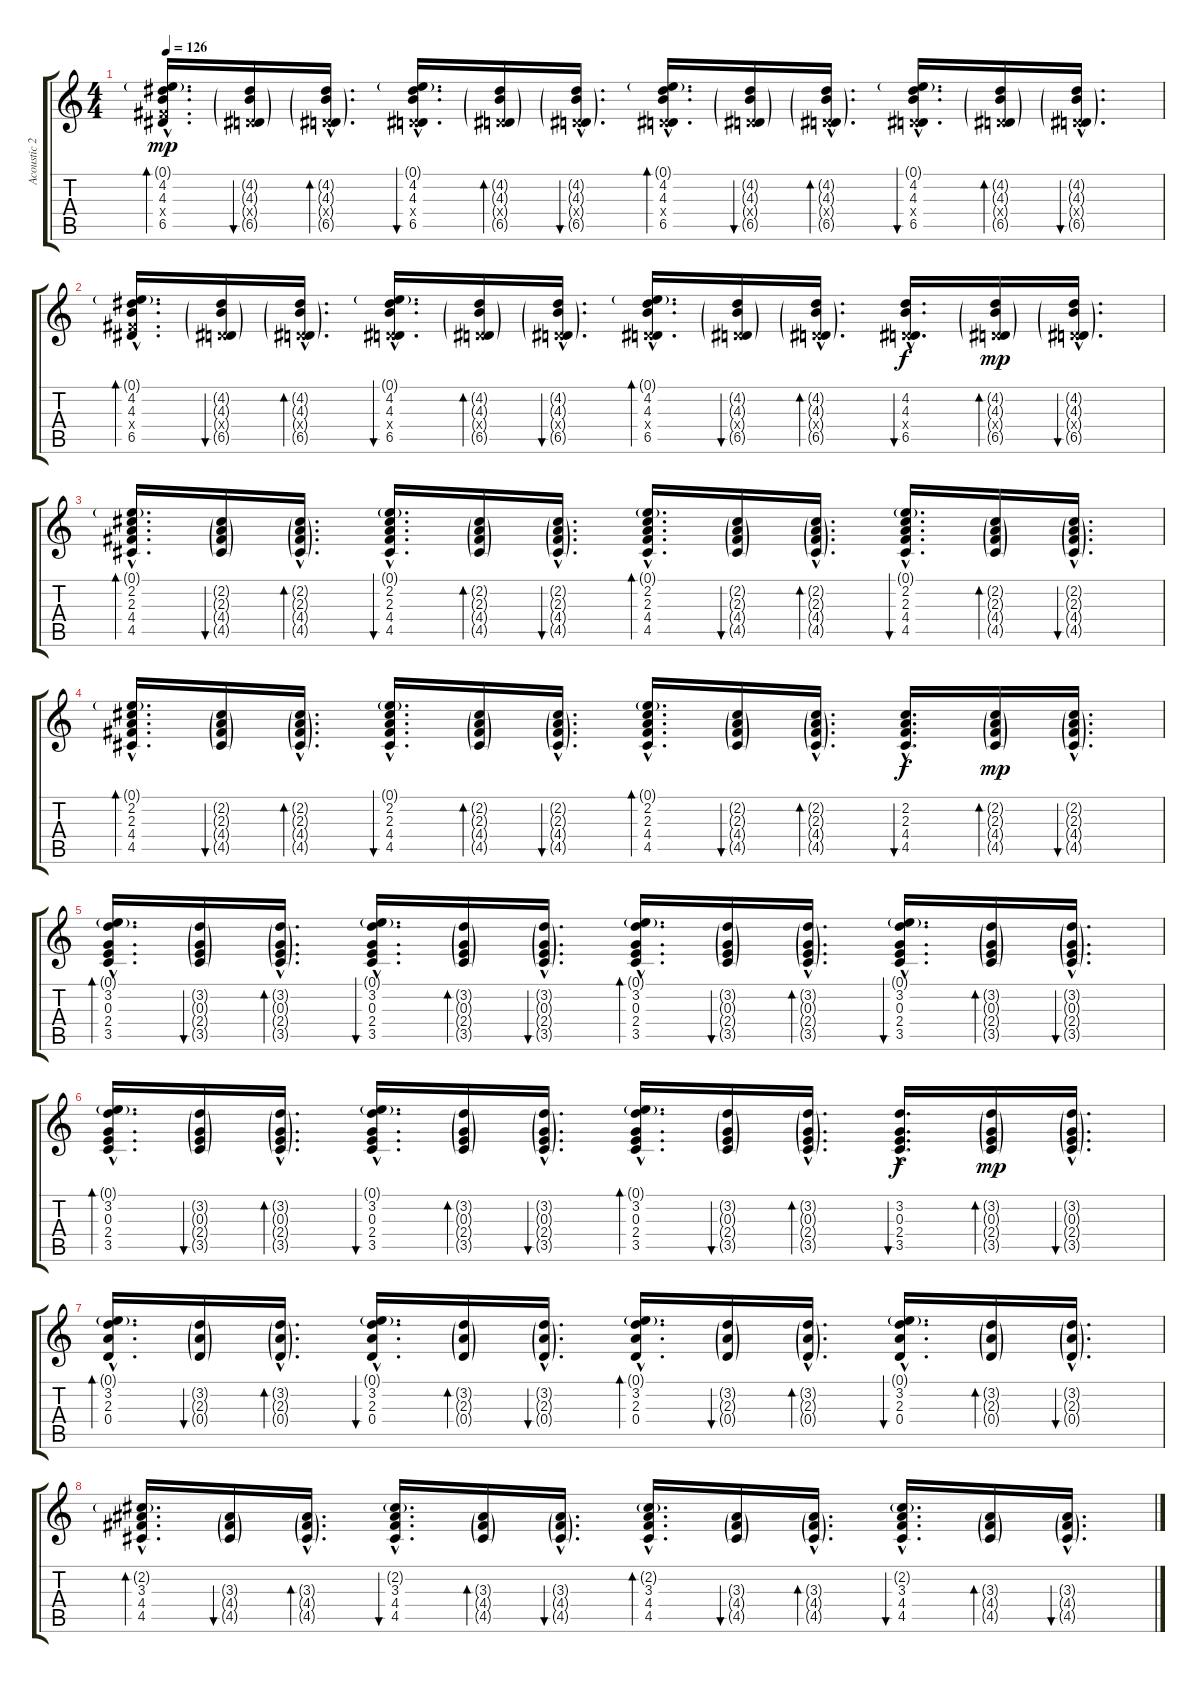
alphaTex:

\track ("Acoustic 2" "Acoustic 2") {instrument acousticguitarsteel}
\staff {score tabs}
\tuning (E4 B3 G3 D3 A2 E2) {hide}
\ts (4 4)
\tempo 126
\clef g2
\ks c
(0.1{g hac} 4.2{hac} 4.3{hac} 4.4{hac x} 6.5{hac}).16{d bd 60 dy mp instrument acousticguitarsteel} (4.2{g} 4.3{g} 0.4{g x} 6.5{g}).16{bu 60} (4.2{g hac} 4.3{g hac} 0.4{g hac x} 6.5{g hac}).16{d bd 60} (0.1{g hac} 4.2{hac} 4.3{hac} 0.4{hac x} 6.5{hac}).16{d bu 60} (4.2{g} 4.3{g} 0.4{g x} 6.5{g}).16{bd 60} (4.2{g hac} 4.3{g hac} 0.4{g hac x} 6.5{g hac}).16{d bu 60} (0.1{g hac} 4.2{hac} 4.3{hac} 0.4{hac x} 6.5{hac}).16{d bd 60} (4.2{g} 4.3{g} 0.4{g x} 6.5{g}).16{bu 60} (4.2{g hac} 4.3{g hac} 0.4{g hac x} 6.5{g hac}).16{d bd 60} (0.1{g hac} 4.2{hac} 4.3{hac} 0.4{hac x} 6.5{hac}).16{d bu 60} (4.2{g} 4.3{g} 0.4{g x} 6.5{g}).16{bd 60} (4.2{g hac} 4.3{g hac} 0.4{g hac x} 6.5{g hac}).16{d bu 60} |
(0.1{g hac} 4.2{hac} 4.3{hac} 4.4{hac x} 6.5{hac}).16{d bd 60} (4.2{g} 4.3{g} 0.4{g x} 6.5{g}).16{bu 60} (4.2{g hac} 4.3{g hac} 0.4{g hac x} 6.5{g hac}).16{d bd 60} (0.1{g hac} 4.2{hac} 4.3{hac} 0.4{hac x} 6.5{hac}).16{d bu 60} (4.2{g} 4.3{g} 0.4{g x} 6.5{g}).16{bd 60} (4.2{g hac} 4.3{g hac} 0.4{g hac x} 6.5{g hac}).16{d bu 60} (0.1{g hac} 4.2{hac} 4.3{hac} 0.4{hac x} 6.5{hac}).16{d bd 60} (4.2{g} 4.3{g} 0.4{g x} 6.5{g}).16{bu 60} (4.2{g hac} 4.3{g hac} 0.4{g hac x} 6.5{g hac}).16{d bd 60} (4.2{hac} 4.3{hac} 0.4{hac x} 6.5{hac}).16{d bu 60 dy f} (4.2{g} 4.3{g} 0.4{g x} 6.5{g}).16{bd 60 dy mp} (4.2{g hac} 4.3{g hac} 0.4{g hac x} 6.5{g hac}).16{d bu 60} |
(0.1{g hac} 2.2{hac} 2.3{hac} 4.4{hac} 4.5{hac}).16{d bd 60} (2.2{g} 2.3{g} 4.4{g} 4.5{g}).16{bu 60} (2.2{g hac} 2.3{g hac} 4.4{g hac} 4.5{g hac}).16{d bd 60} (0.1{g hac} 2.2{hac} 2.3{hac} 4.4{hac} 4.5{hac}).16{d bu 60} (2.2{g} 2.3{g} 4.4{g} 4.5{g}).16{bd 60} (2.2{g hac} 2.3{g hac} 4.4{g hac} 4.5{g hac}).16{d bu 60} (0.1{g hac} 2.2{hac} 2.3{hac} 4.4{hac} 4.5{hac}).16{d bd 60} (2.2{g} 2.3{g} 4.4{g} 4.5{g}).16{bu 60} (2.2{g hac} 2.3{g hac} 4.4{g hac} 4.5{g hac}).16{d bd 60} (0.1{g hac} 2.2{hac} 2.3{hac} 4.4{hac} 4.5{hac}).16{d bu 60} (2.2{g} 2.3{g} 4.4{g} 4.5{g}).16{bd 60} (2.2{g hac} 2.3{g hac} 4.4{g hac} 4.5{g hac}).16{d bu 60} |
(0.1{g hac} 2.2{hac} 2.3{hac} 4.4{hac} 4.5{hac}).16{d bd 60} (2.2{g} 2.3{g} 4.4{g} 4.5{g}).16{bu 60} (2.2{g hac} 2.3{g hac} 4.4{g hac} 4.5{g hac}).16{d bd 60} (0.1{g hac} 2.2{hac} 2.3{hac} 4.4{hac} 4.5{hac}).16{d bu 60} (2.2{g} 2.3{g} 4.4{g} 4.5{g}).16{bd 60} (2.2{g hac} 2.3{g hac} 4.4{g hac} 4.5{g hac}).16{d bu 60} (0.1{g hac} 2.2{hac} 2.3{hac} 4.4{hac} 4.5{hac}).16{d bd 60} (2.2{g} 2.3{g} 4.4{g} 4.5{g}).16{bu 60} (2.2{g hac} 2.3{g hac} 4.4{g hac} 4.5{g hac}).16{d bd 60} (2.2{hac} 2.3{hac} 4.4{hac} 4.5{hac}).16{d bu 60 dy f} (2.2{g} 2.3{g} 4.4{g} 4.5{g}).16{bd 60 dy mp} (2.2{g hac} 2.3{g hac} 4.4{g hac} 4.5{g hac}).16{d bu 60} |
(0.1{g hac} 3.2{hac} 0.3{hac} 2.4{hac} 3.5{hac}).16{d bd 60} (3.2{g} 0.3{g} 2.4{g} 3.5{g}).16{bu 60} (3.2{g hac} 0.3{g hac} 2.4{g hac} 3.5{g hac}).16{d bd 60} (0.1{g hac} 3.2{hac} 0.3{hac} 2.4{hac} 3.5{hac}).16{d bu 60} (3.2{g} 0.3{g} 2.4{g} 3.5{g}).16{bd 60} (3.2{g hac} 0.3{g hac} 2.4{g hac} 3.5{g hac}).16{d bu 60} (0.1{g hac} 3.2{hac} 0.3{hac} 2.4{hac} 3.5{hac}).16{d bd 60} (3.2{g} 0.3{g} 2.4{g} 3.5{g}).16{bu 60} (3.2{g hac} 0.3{g hac} 2.4{g hac} 3.5{g hac}).16{d bd 60} (0.1{g hac} 3.2{hac} 0.3{hac} 2.4{hac} 3.5{hac}).16{d bu 60} (3.2{g} 0.3{g} 2.4{g} 3.5{g}).16{bd 60} (3.2{g hac} 0.3{g hac} 2.4{g hac} 3.5{g hac}).16{d bu 60} |
(0.1{g hac} 3.2{hac} 0.3{hac} 2.4{hac} 3.5{hac}).16{d bd 60} (3.2{g} 0.3{g} 2.4{g} 3.5{g}).16{bu 60} (3.2{g hac} 0.3{g hac} 2.4{g hac} 3.5{g hac}).16{d bd 60} (0.1{g hac} 3.2{hac} 0.3{hac} 2.4{hac} 3.5{hac}).16{d bu 60} (3.2{g} 0.3{g} 2.4{g} 3.5{g}).16{bd 60} (3.2{g hac} 0.3{g hac} 2.4{g hac} 3.5{g hac}).16{d bu 60} (0.1{g hac} 3.2{hac} 0.3{hac} 2.4{hac} 3.5{hac}).16{d bd 60} (3.2{g} 0.3{g} 2.4{g} 3.5{g}).16{bu 60} (3.2{g hac} 0.3{g hac} 2.4{g hac} 3.5{g hac}).16{d bd 60} (3.2{hac} 0.3{hac} 2.4{hac} 3.5{hac}).16{d bu 60 dy f} (3.2{g} 0.3{g} 2.4{g} 3.5{g}).16{bd 60 dy mp} (3.2{g hac} 0.3{g hac} 2.4{g hac} 3.5{g hac}).16{d bu 60} |
(0.1{g hac} 3.2{hac} 2.3{hac} 0.4{hac}).16{d bd 60} (3.2{g} 2.3{g} 0.4{g}).16{bu 60} (3.2{g hac} 2.3{g hac} 0.4{g hac}).16{d bd 60} (0.1{g hac} 3.2{hac} 2.3{hac} 0.4{hac}).16{d bu 60} (3.2{g} 2.3{g} 0.4{g}).16{bd 60} (3.2{g hac} 2.3{g hac} 0.4{g hac}).16{d bu 60} (0.1{g hac} 3.2{hac} 2.3{hac} 0.4{hac}).16{d bd 60} (3.2{g} 2.3{g} 0.4{g}).16{bu 60} (3.2{g hac} 2.3{g hac} 0.4{g hac}).16{d bd 60} (0.1{g hac} 3.2{hac} 2.3{hac} 0.4{hac}).16{d bu 60} (3.2{g} 2.3{g} 0.4{g}).16{bd 60} (3.2{g hac} 2.3{g hac} 0.4{g hac}).16{d bu 60} |
(2.2{g hac} 3.3{hac} 4.4{hac} 4.5{hac}).16{d bd 60} (3.3{g} 4.4{g} 4.5{g}).16{bu 60} (3.3{g hac} 4.4{g hac} 4.5{g hac}).16{d bd 60} (2.2{g hac} 3.3{hac} 4.4{hac} 4.5{hac}).16{d bu 60} (3.3{g} 4.4{g} 4.5{g}).16{bd 60} (3.3{g hac} 4.4{g hac} 4.5{g hac}).16{d bu 60} (2.2{g hac} 3.3{hac} 4.4{hac} 4.5{hac}).16{d bd 60} (3.3{g} 4.4{g} 4.5{g}).16{bu 60} (3.3{g hac} 4.4{g hac} 4.5{g hac}).16{d bd 60} (2.2{g hac} 3.3{hac} 4.4{hac} 4.5{hac}).16{d bu 60} (3.3{g} 4.4{g} 4.5{g}).16{bd 60} (3.3{g hac} 4.4{g hac} 4.5{g hac}).16{d bu 60}
